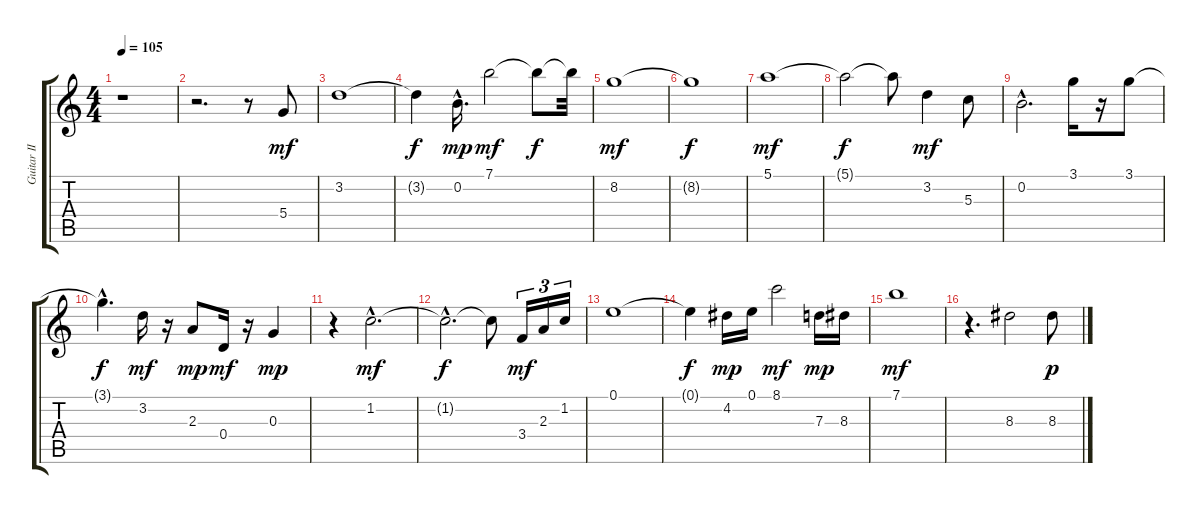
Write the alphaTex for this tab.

\track ("Guitar II" "Guitar II") {instrument acousticguitarsteel}
\staff {score tabs}
\tuning (E4 B3 G3 D3 A2 E2) {hide}
\ts (4 4)
\tempo 105
\clef g2
\ks c
r.1{dy mf} |
r.2{d} r.8 5.4.8 |
3.2.1 |
3.2{t}.4{dy f} 0.2{hac}.16{d dy mp} 7.1.2{dy mf} 7.1{t}.8{dy f} 7.1{t}.32 |
8.2.1{dy mf} |
8.2{t}.1{dy f} |
5.1.1{dy mf} |
5.1{t}.2{dy f} 5.1{t}.8 3.2.4{dy mf} 5.3.8 |
0.2{hac}.2{d} 3.1.16 r.16 3.1.8 |
3.1{hac t}.4{d dy f} 3.2.16{dy mf} r.16 2.3.8{dy mp} 0.4.16{dy mf} r.16 0.3.4{dy mp} |
r.4 1.2{hac}.2{d dy mf} |
1.2{hac t}.2{d dy f} 1.2{t}.8 3.4.16{tu (3 2) dy mf} 2.3.16{tu (3 2)} 1.2.16{tu (3 2)} |
0.1.1 |
0.1{t}.4{dy f} 4.2.16{dy mp} 0.1.16 8.1.2{dy mf} 7.3.16{dy mp} 8.3.16 |
7.1.1{dy mf} |
r.4{d} 8.3.2 8.3.8{dy p}
